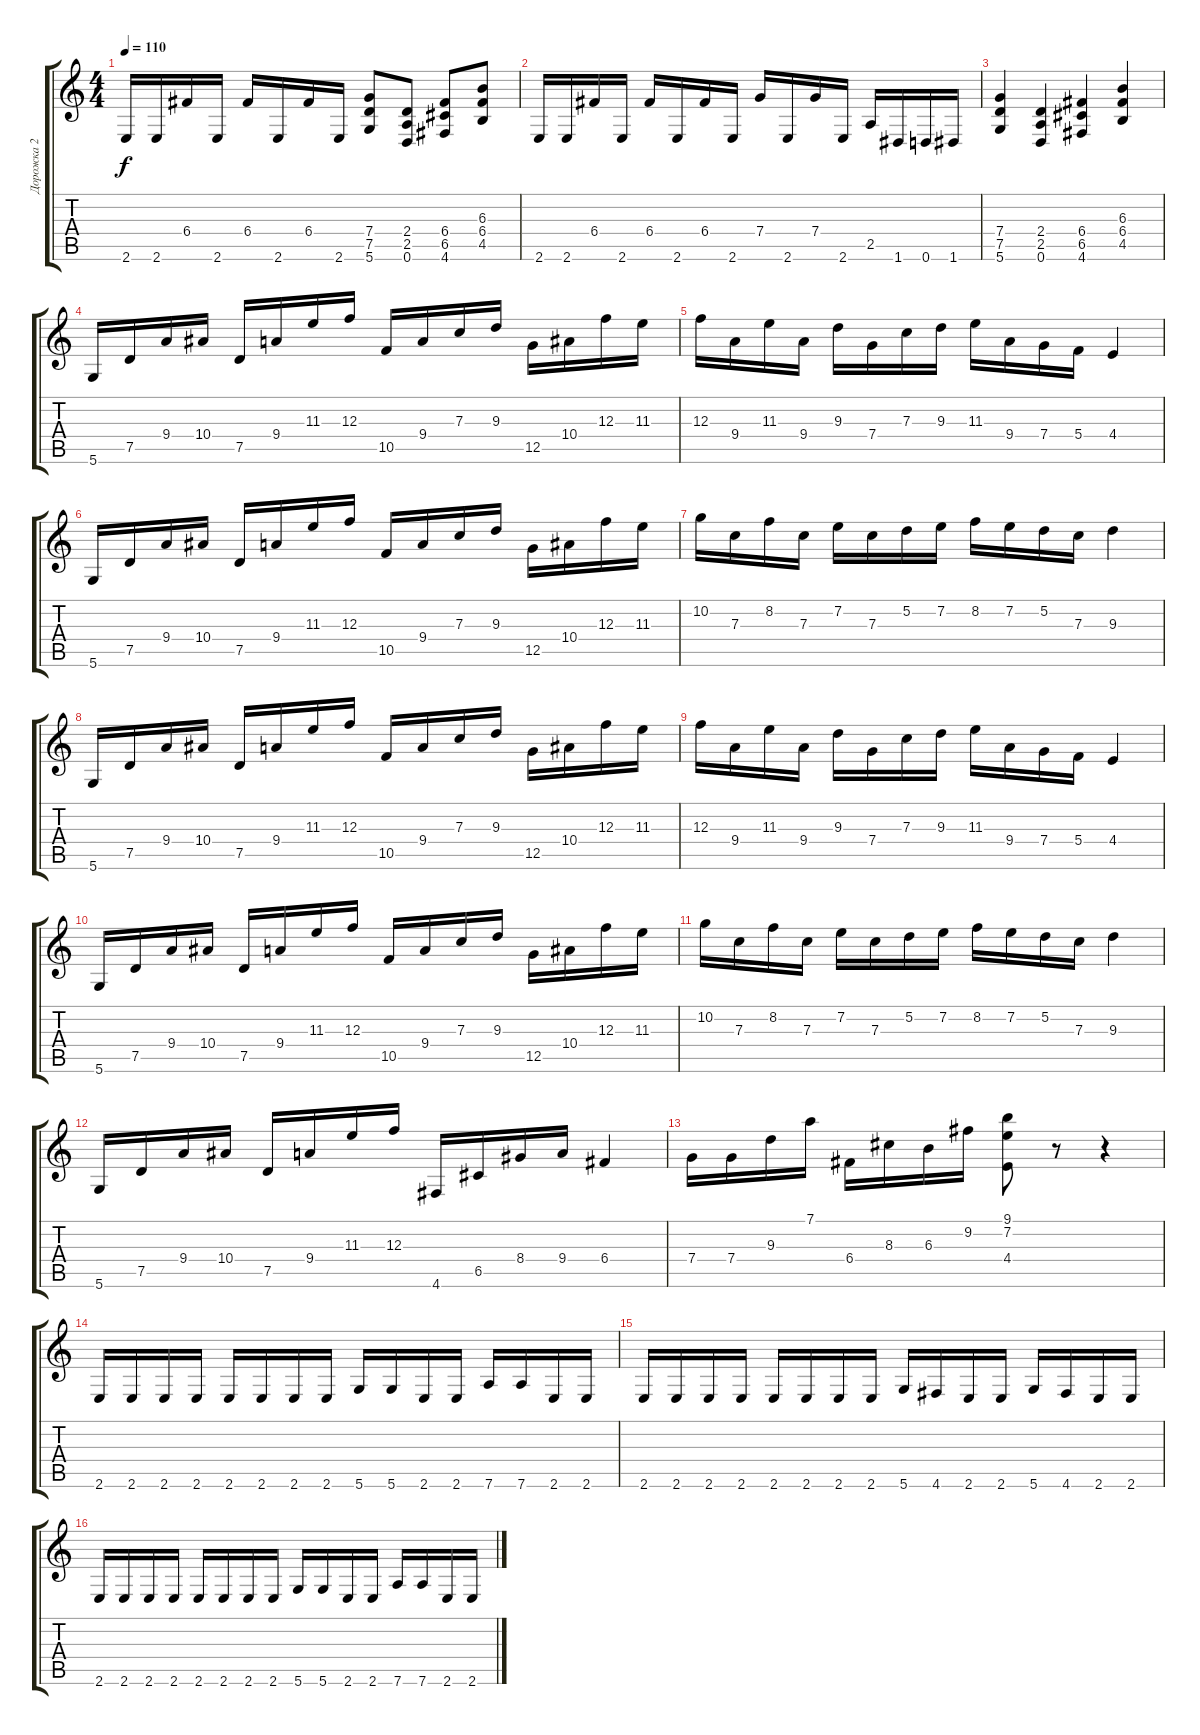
\track ("Дорожка 2" "Дорожка 2") {instrument distortionguitar}
\staff {score tabs}
\tuning (D4 A3 F3 C3 G2 D2) {hide}
\ts (4 4)
\tempo 110
\clef g2
\ks c
2.6.16{dy f} 2.6.16 6.4.16 2.6.16 6.4.16 2.6.16 6.4.16 2.6.16 (7.4 7.5 5.6).8 (2.4 2.5 0.6).8 (6.4 6.5 4.6).8 (6.3 6.4 4.5).8 |
2.6.16 2.6.16 6.4.16 2.6.16 6.4.16 2.6.16 6.4.16 2.6.16 7.4.16 2.6.16 7.4.16 2.6.16 2.5.16 1.6.16 0.6.16 1.6.16 |
(7.4 7.5 5.6).4 (2.4 2.5 0.6).4 (6.4 6.5 4.6).4 (6.3 6.4 4.5).4 |
5.6.16 7.5.16 9.4.16 10.4.16 7.5.16 9.4.16 11.3.16 12.3.16 10.5.16 9.4.16 7.3.16 9.3.16 12.5.16 10.4.16 12.3.16 11.3.16 |
12.3.16 9.4.16 11.3.16 9.4.16 9.3.16 7.4.16 7.3.16 9.3.16 11.3.16 9.4.16 7.4.16 5.4.16 4.4.4 |
5.6.16 7.5.16 9.4.16 10.4.16 7.5.16 9.4.16 11.3.16 12.3.16 10.5.16 9.4.16 7.3.16 9.3.16 12.5.16 10.4.16 12.3.16 11.3.16 |
10.2.16 7.3.16 8.2.16 7.3.16 7.2.16 7.3.16 5.2.16 7.2.16 8.2.16 7.2.16 5.2.16 7.3.16 9.3.4 |
5.6.16 7.5.16 9.4.16 10.4.16 7.5.16 9.4.16 11.3.16 12.3.16 10.5.16 9.4.16 7.3.16 9.3.16 12.5.16 10.4.16 12.3.16 11.3.16 |
12.3.16 9.4.16 11.3.16 9.4.16 9.3.16 7.4.16 7.3.16 9.3.16 11.3.16 9.4.16 7.4.16 5.4.16 4.4.4 |
5.6.16 7.5.16 9.4.16 10.4.16 7.5.16 9.4.16 11.3.16 12.3.16 10.5.16 9.4.16 7.3.16 9.3.16 12.5.16 10.4.16 12.3.16 11.3.16 |
10.2.16 7.3.16 8.2.16 7.3.16 7.2.16 7.3.16 5.2.16 7.2.16 8.2.16 7.2.16 5.2.16 7.3.16 9.3.4 |
5.6.16 7.5.16 9.4.16 10.4.16 7.5.16 9.4.16 11.3.16 12.3.16 4.6.16 6.5.16 8.4.16 9.4.16 6.4.4 |
7.4.16 7.4.16 9.3.16 7.1.16 6.4.16 8.3.16 6.3.16 9.2.16 (9.1 7.2 4.4).8 r.8 r.4 |
2.6.16 2.6.16 2.6.16 2.6.16 2.6.16 2.6.16 2.6.16 2.6.16 5.6.16 5.6.16 2.6.16 2.6.16 7.6.16 7.6.16 2.6.16 2.6.16 |
2.6.16 2.6.16 2.6.16 2.6.16 2.6.16 2.6.16 2.6.16 2.6.16 5.6.16 4.6.16 2.6.16 2.6.16 5.6.16 4.6.16 2.6.16 2.6.16 |
2.6.16 2.6.16 2.6.16 2.6.16 2.6.16 2.6.16 2.6.16 2.6.16 5.6.16 5.6.16 2.6.16 2.6.16 7.6.16 7.6.16 2.6.16 2.6.16
